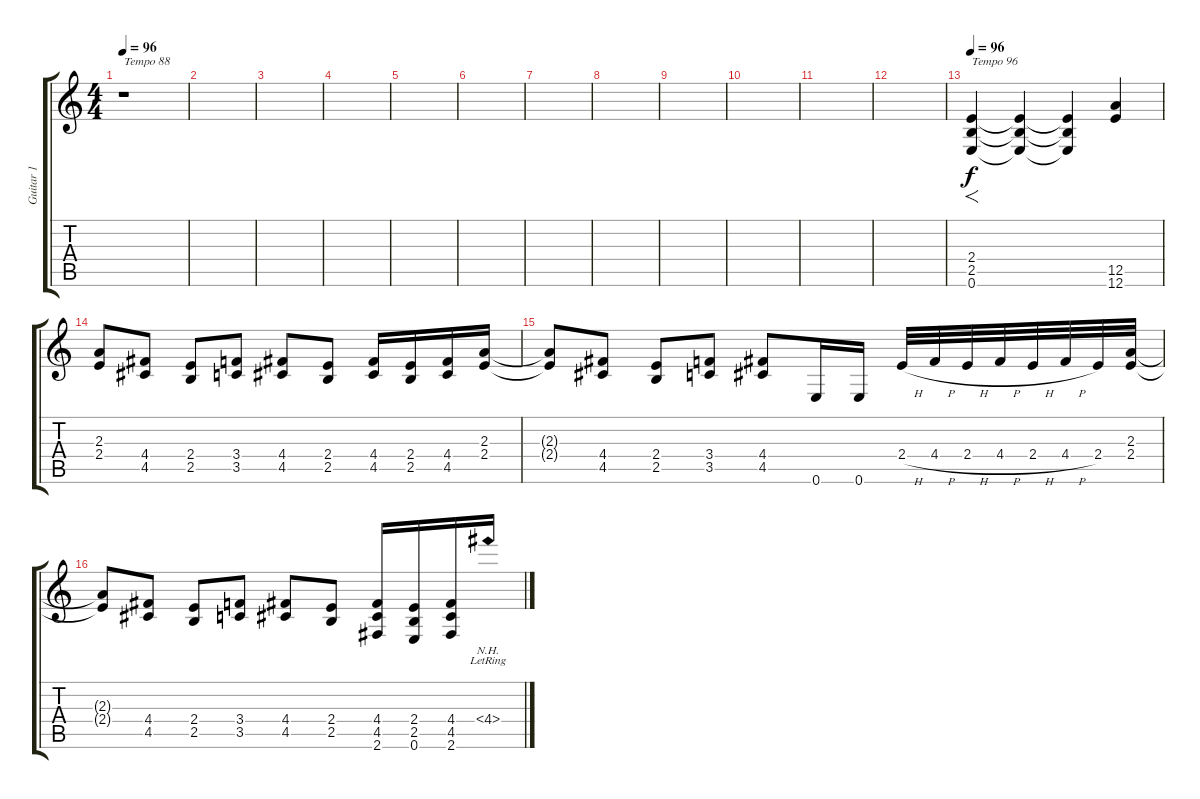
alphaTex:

\track ("Guitar 1" "Guitar 1") {instrument overdrivenguitar}
\staff {score tabs}
\tuning (E4 B3 G3 D3 A2 E2) {hide}
\ts (4 4)
\tempo 96
\tempo 88
\tempo 96
\clef g2
\ks c
r.1{txt "Tempo 88" dy f instrument overdrivenguitar} |
|
|
|
|
|
|
|
|
|
|
|
\tempo 96
(2.4 2.5 0.6).4{f txt "Tempo 96"} (2.4{t} 2.5{t} 0.6{t}).4 (2.4{t} 2.5{t} 0.6{t}).4 (12.5 12.6).4 |
(2.3 2.4).8 (4.4 4.5).8 (2.4 2.5).8 (3.4 3.5).8 (4.4 4.5).8 (2.4 2.5).8 (4.4 4.5).16 (2.4 2.5).16 (4.4 4.5).16 (2.3 2.4).16 |
(2.3{t} 2.4{t}).8 (4.4 4.5).8 (2.4 2.5).8 (3.4 3.5).8 (4.4 4.5).8 0.6.16 0.6.16 2.4{h}.32 4.4{h}.32 2.4{h}.32 4.4{h}.32 2.4{h}.32 4.4{h}.32 2.4.32 (2.3 2.4).32 |
(2.3{t} 2.4{t}).8 (4.4 4.5).8 (2.4 2.5).8 (3.4 3.5).8 (4.4 4.5).8 (2.4 2.5).8 (4.4 4.5 2.6).16 (2.4 2.5 0.6).16 (4.4 4.5 2.6).16 4.4{nh lr}.16
